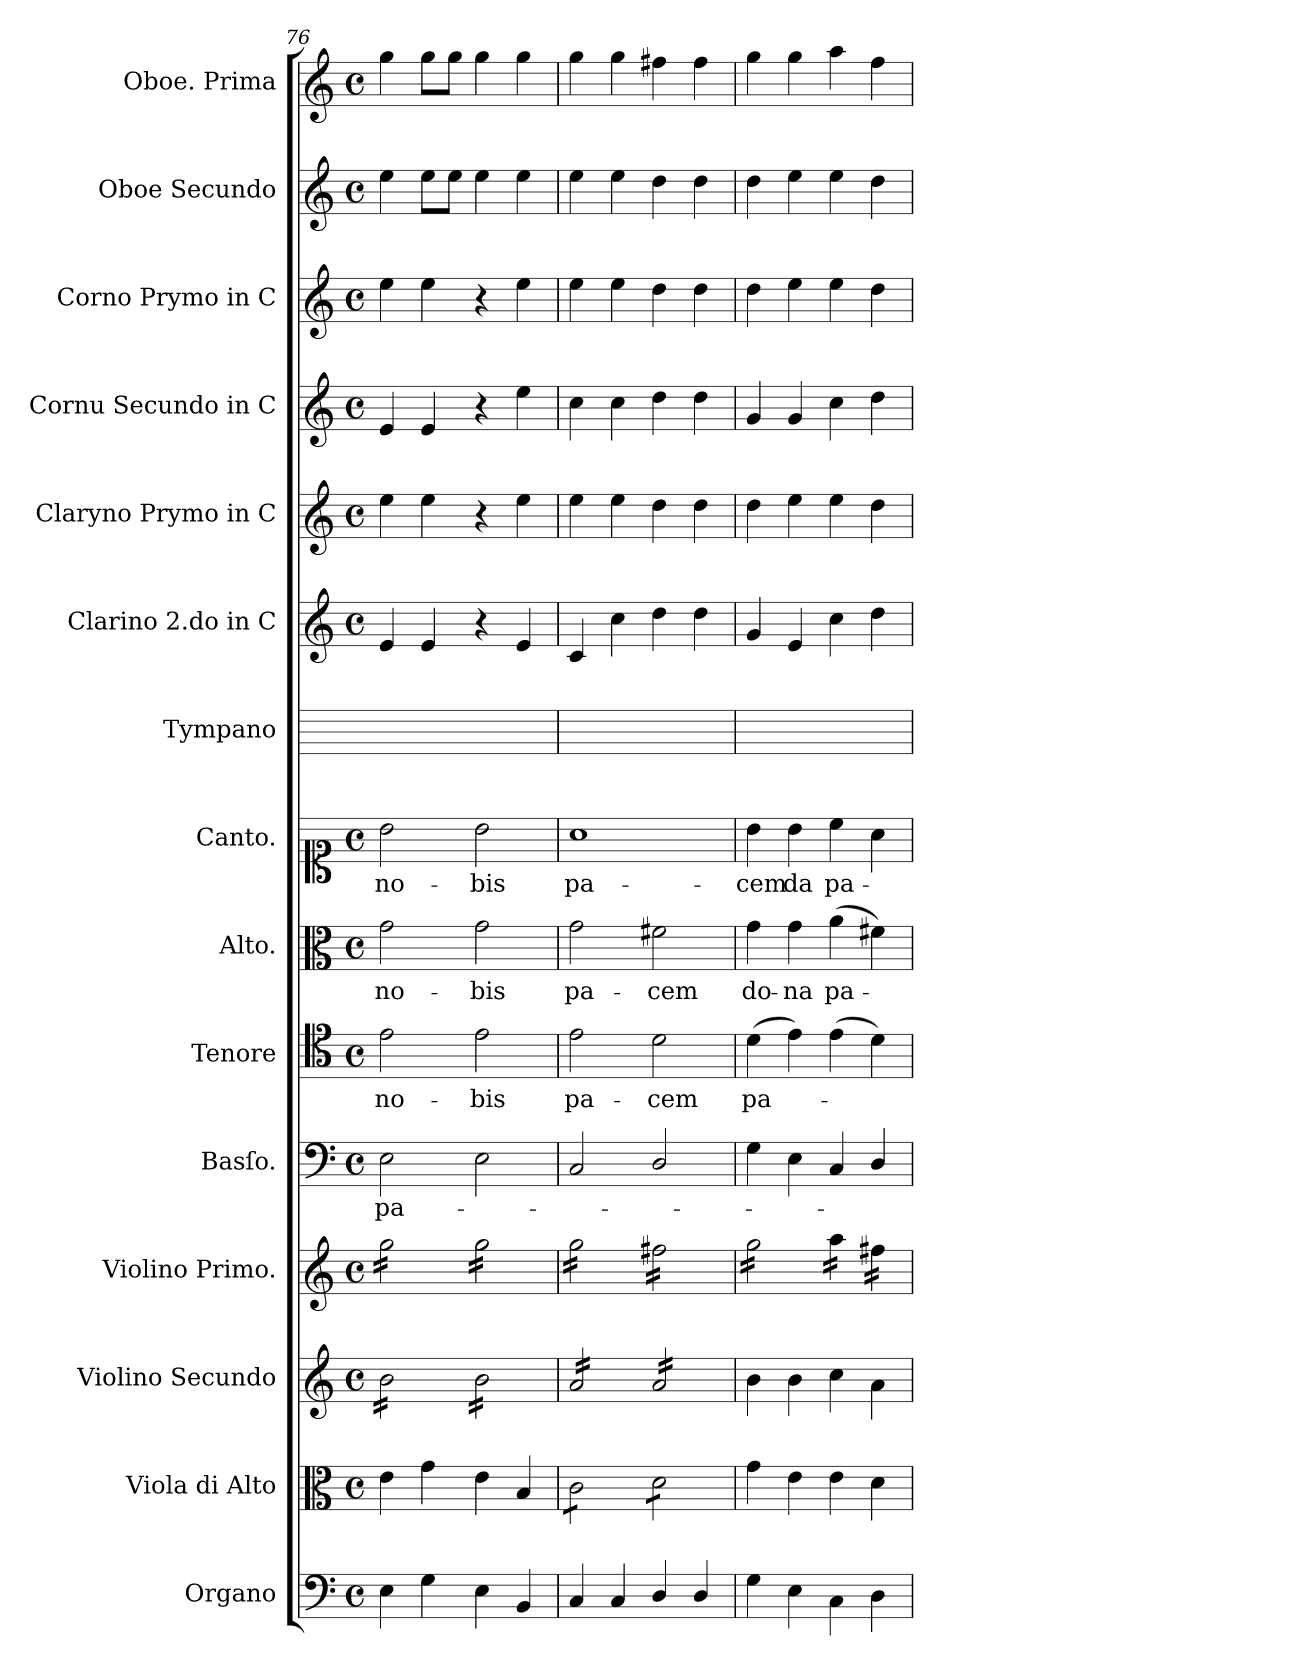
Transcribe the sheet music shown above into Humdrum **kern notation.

**kern	**kern	**kern	**kern	**kern	**text	**kern	**text	**kern	**text	**kern	**text	**kern	**kern	**kern	**kern	**kern	**kern	**kern
*part15	*part14	*part13	*part12	*part11	*part11	*part10	*part10	*part9	*part9	*part8	*part8	*part7	*part6	*part5	*part4	*part3	*part2	*part1
*staff15	*staff14	*staff13	*staff12	*staff11	*staff11	*staff10	*staff10	*staff9	*staff9	*staff8	*staff8	*staff7	*staff6	*staff5	*staff4	*staff3	*staff2	*staff1
*I"Organo	*I"Viola di Alto	*I"Violino Secundo	*I"Violino Primo.	*I"Basſo.	*	*I"Tenore	*	*I"Alto.	*	*I"Canto.	*	*I"Tympano	*I"Clarino 2.do in C	*I"Claryno Prymo in C	*I"Cornu Secundo in C	*I"Corno Prymo in C	*I"Oboe Secundo	*I"Oboe. Prima
*I'org	*I'vla	*I'vl 2	*I'vl 1	*I'B	*	*I'T	*	*I'A	*	*	*	*	*I'clno 2 in C	*I'clno 1 in C	*I'cor 2 in C	*I'cor 1 in C	*I'ob 2	*I'ob 1
*clefF4	*clefC3	*clefG2	*clefG2	*clefF4	*	*clefC4	*	*clefC3	*	*clefC1	*	*	*clefG2	*clefG2	*clefG2	*clefG2	*clefG2	*clefG2
*k[]	*k[]	*k[]	*k[]	*k[]	*	*k[]	*	*k[]	*	*k[]	*	*	*k[]	*k[]	*k[]	*k[]	*k[]	*k[]
*C:	*C:	*C:	*C:	*C:	*	*C:	*	*C:	*	*C:	*	*	*C:	*C:	*C:	*C:	*C:	*C:
*M4/4	*M4/4	*M4/4	*M4/4	*M4/4	*	*M4/4	*	*M4/4	*	*M4/4	*	*	*M4/4	*M4/4	*M4/4	*M4/4	*M4/4	*M4/4
*met(c)	*met(c)	*met(c)	*met(c)	*met(c)	*	*met(c)	*	*met(c)	*	*met(c)	*	*	*met(c)	*met(c)	*met(c)	*met(c)	*met(c)	*met(c)
=76	=76	=76	=76	=76	=76	=76	=76	=76	=76	=76	=76	=76	=76	=76	=76	=76	=76	=76
*	*	*tremolo	*	*	*	*	*	*	*	*	*	*	*	*	*	*	*	*
*	*	*	*tremolo	*	*	*	*	*	*	*	*	*	*	*	*	*	*	*
4E\	4e\	16b\LL	16gg\LL	2E\	pa-	2e\	no-	2g\	no-	2b\	no-	1ryy	4e/	4ee\	4e/	4ee\	4ee\	4gg\
.	.	16b\	16gg\	.	.	.	.	.	.	.	.	.	.	.	.	.	.	.
.	.	16b\	16gg\	.	.	.	.	.	.	.	.	.	.	.	.	.	.	.
.	.	16b\	16gg\	.	.	.	.	.	.	.	.	.	.	.	.	.	.	.
4G\	4g\	16b\	16gg\	.	.	.	.	.	.	.	.	.	4e/	4ee\	4e/	4ee\	8ee\L	8gg\L
.	.	16b\	16gg\	.	.	.	.	.	.	.	.	.	.	.	.	.	.	.
.	.	16b\	16gg\	.	.	.	.	.	.	.	.	.	.	.	.	.	8ee\J	8gg\J
.	.	16b\JJ	16gg\JJ	.	.	.	.	.	.	.	.	.	.	.	.	.	.	.
4E\	4e\	16b\LL	16gg\LL	2E\	.	2e\	-bis	2g\	-bis	2b\	-bis	.	4r	4r	4r	4r	4ee\	4gg\
.	.	16b\	16gg\	.	.	.	.	.	.	.	.	.	.	.	.	.	.	.
.	.	16b\	16gg\	.	.	.	.	.	.	.	.	.	.	.	.	.	.	.
.	.	16b\	16gg\	.	.	.	.	.	.	.	.	.	.	.	.	.	.	.
4BB/	4B/	16b\	16gg\	.	.	.	.	.	.	.	.	.	4e/	4ee\	4ee\	4ee\	4ee\	4gg\
.	.	16b\	16gg\	.	.	.	.	.	.	.	.	.	.	.	.	.	.	.
.	.	16b\	16gg\	.	.	.	.	.	.	.	.	.	.	.	.	.	.	.
.	.	16b\JJ	16gg\JJ	.	.	.	.	.	.	.	.	.	.	.	.	.	.	.
=77	=77	=77	=77	=77	=77	=77	=77	=77	=77	=77	=77	=77	=77	=77	=77	=77	=77	=77
*	*tremolo	*	*	*	*	*	*	*	*	*	*	*	*	*	*	*	*	*
4C/	8c\L	16a/LL	16gg\LL	2C/	.	2e\	pa-	2g\	pa-	1a	pa-	1ryy	4c/	4ee\	4cc\	4ee\	4ee\	4gg\
.	.	16a/	16gg\	.	.	.	.	.	.	.	.	.	.	.	.	.	.	.
.	8c\	16a/	16gg\	.	.	.	.	.	.	.	.	.	.	.	.	.	.	.
.	.	16a/	16gg\	.	.	.	.	.	.	.	.	.	.	.	.	.	.	.
4C/	8c\	16a/	16gg\	.	.	.	.	.	.	.	.	.	4cc\	4ee\	4cc\	4ee\	4ee\	4gg\
.	.	16a/	16gg\	.	.	.	.	.	.	.	.	.	.	.	.	.	.	.
.	8c\J	16a/	16gg\	.	.	.	.	.	.	.	.	.	.	.	.	.	.	.
.	.	16a/JJ	16gg\JJ	.	.	.	.	.	.	.	.	.	.	.	.	.	.	.
4D/	8d\L	16a/LL	16ff#X\LL	2D/	.	2d\	-cem	2f#X\	-cem	.	.	.	4dd\	4dd\	4dd\	4dd\	4dd\	4ff#X\
.	.	16a/	16ff#X\	.	.	.	.	.	.	.	.	.	.	.	.	.	.	.
.	8d\	16a/	16ff#X\	.	.	.	.	.	.	.	.	.	.	.	.	.	.	.
.	.	16a/	16ff#X\	.	.	.	.	.	.	.	.	.	.	.	.	.	.	.
4D/	8d\	16a/	16ff#X\	.	.	.	.	.	.	.	.	.	4dd\	4dd\	4dd\	4dd\	4dd\	4ff#\
.	.	16a/	16ff#X\	.	.	.	.	.	.	.	.	.	.	.	.	.	.	.
.	8d\J	16a/	16ff#X\	.	.	.	.	.	.	.	.	.	.	.	.	.	.	.
*	*Xtremolo	*	*	*	*	*	*	*	*	*	*	*	*	*	*	*	*	*
.	.	16a/JJ	16ff#X\JJ	.	.	.	.	.	.	.	.	.	.	.	.	.	.	.
*	*	*Xtremolo	*	*	*	*	*	*	*	*	*	*	*	*	*	*	*	*
=78	=78	=78	=78	=78	=78	=78	=78	=78	=78	=78	=78	=78	=78	=78	=78	=78	=78	=78
4G\	4g\	4b\	16gg\LL	4G\	.	(4d\	pa-	4g\	do-	4b\	-cem	1ryy	4g/	4dd\	4g/	4dd\	4dd\	4gg\
.	.	.	16gg\	.	.	.	.	.	.	.	.	.	.	.	.	.	.	.
.	.	.	16gg\	.	.	.	.	.	.	.	.	.	.	.	.	.	.	.
.	.	.	16gg\	.	.	.	.	.	.	.	.	.	.	.	.	.	.	.
4E\	4e\	4b\	16gg\	4E\	.	4e\)	.	4g\	-na	4b\	da	.	4e/	4ee\	4g/	4ee\	4ee\	4gg\
.	.	.	16gg\	.	.	.	.	.	.	.	.	.	.	.	.	.	.	.
.	.	.	16gg\	.	.	.	.	.	.	.	.	.	.	.	.	.	.	.
.	.	.	16gg\JJ	.	.	.	.	.	.	.	.	.	.	.	.	.	.	.
4C\	4e\	4cc\	16aa\LL	4C/	.	(4e\	.	(4a\	pa-	4cc\	pa-	.	4cc\	4ee\	4cc\	4ee\	4ee\	4aa\
.	.	.	16aa\	.	.	.	.	.	.	.	.	.	.	.	.	.	.	.
.	.	.	16aa\	.	.	.	.	.	.	.	.	.	.	.	.	.	.	.
.	.	.	16aa\JJ	.	.	.	.	.	.	.	.	.	.	.	.	.	.	.
4D\	4d\	4a\	16ff#X\LL	4D/	.	4d\)	.	4f#X\)	.	4a\	.	.	4dd\	4dd\	4dd\	4dd\	4dd\	4ff\
.	.	.	16ff#X\	.	.	.	.	.	.	.	.	.	.	.	.	.	.	.
.	.	.	16ff#X\	.	.	.	.	.	.	.	.	.	.	.	.	.	.	.
.	.	.	16ff#X\JJ	.	.	.	.	.	.	.	.	.	.	.	.	.	.	.
*	*	*	*Xtremolo	*	*	*	*	*	*	*	*	*	*	*	*	*	*	*
=	=	=	=	=	=	=	=	=	=	=	=	=	=	=	=	=	=	=
*-	*-	*-	*-	*-	*-	*-	*-	*-	*-	*-	*-	*-	*-	*-	*-	*-	*-	*-
